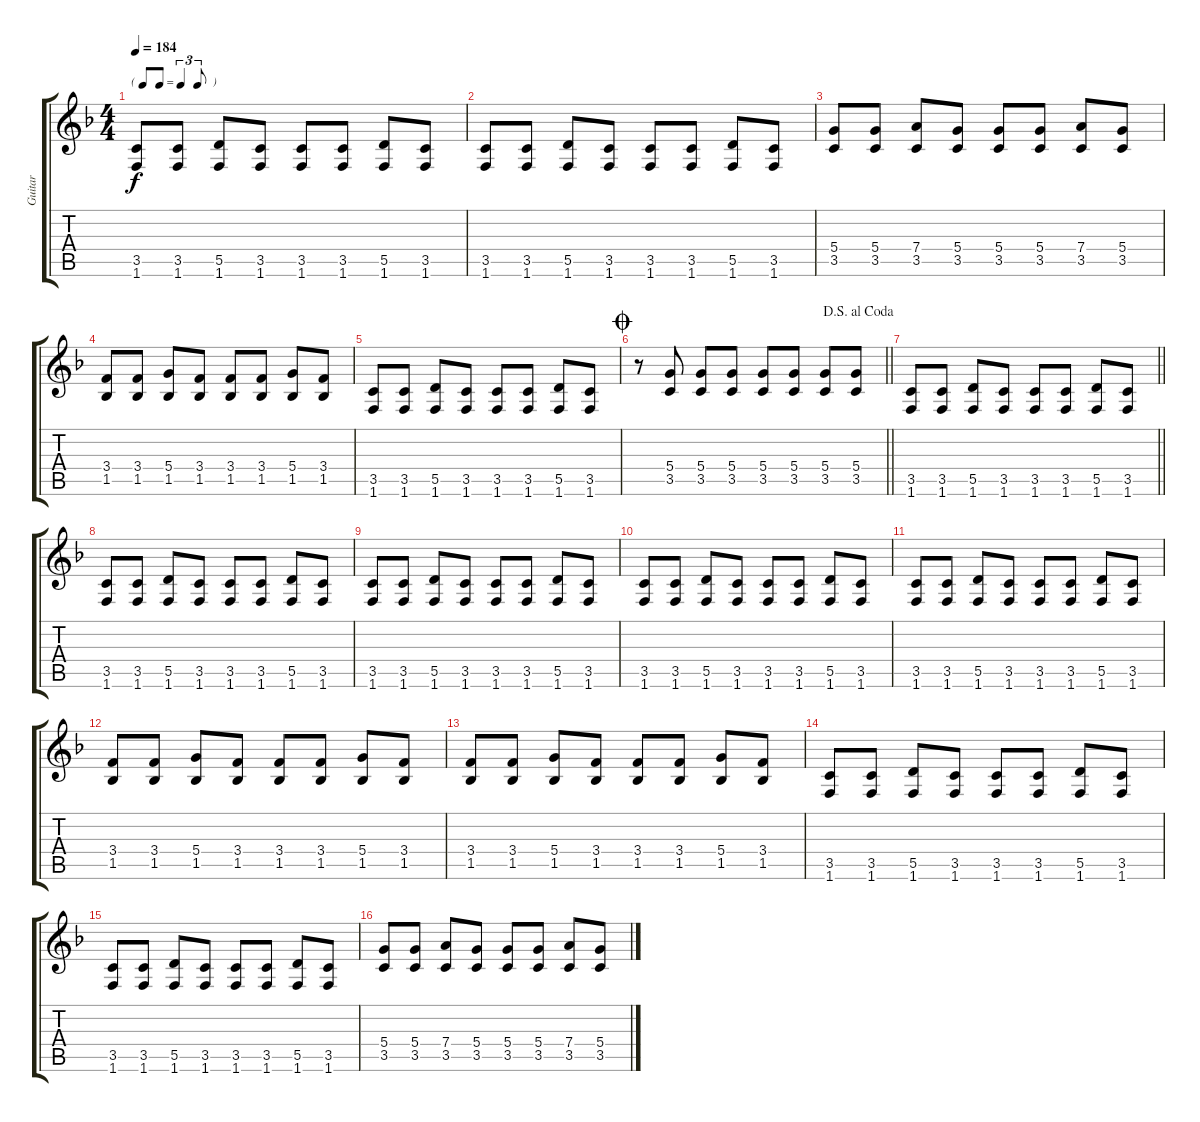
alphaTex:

\track ("Guitar " "Guitar ") {instrument overdrivenguitar}
\staff {score tabs}
\tuning (E4 B3 G3 D3 A2 E2) {hide}
\ts (4 4)
\tf triplet8th
\tempo 184
\clef g2
\ks f
(3.5 1.6).8{dy f} (3.5 1.6).8 (5.5 1.6).8 (3.5 1.6).8 (3.5 1.6).8 (3.5 1.6).8 (5.5 1.6).8 (3.5 1.6).8 |
(3.5 1.6).8 (3.5 1.6).8 (5.5 1.6).8 (3.5 1.6).8 (3.5 1.6).8 (3.5 1.6).8 (5.5 1.6).8 (3.5 1.6).8 |
(5.4 3.5).8 (5.4 3.5).8 (7.4 3.5).8 (5.4 3.5).8 (5.4 3.5).8 (5.4 3.5).8 (7.4 3.5).8 (5.4 3.5).8 |
(3.4 1.5).8 (3.4 1.5).8 (5.4 1.5).8 (3.4 1.5).8 (3.4 1.5).8 (3.4 1.5).8 (5.4 1.5).8 (3.4 1.5).8 |
(3.5 1.6).8 (3.5 1.6).8 (5.5 1.6).8 (3.5 1.6).8 (3.5 1.6).8 (3.5 1.6).8 (5.5 1.6).8 (3.5 1.6).8 |
\jump coda
\jump dalsegnoalcoda
\barLineRight lightlight
r.8 (5.4 3.5).8 (5.4 3.5).8 (5.4 3.5).8 (5.4 3.5).8 (5.4 3.5).8 (5.4 3.5).8 (5.4 3.5).8 |
\barLineRight lightlight
(3.5 1.6).8 (3.5 1.6).8 (5.5 1.6).8 (3.5 1.6).8 (3.5 1.6).8 (3.5 1.6).8 (5.5 1.6).8 (3.5 1.6).8 |
(3.5 1.6).8 (3.5 1.6).8 (5.5 1.6).8 (3.5 1.6).8 (3.5 1.6).8 (3.5 1.6).8 (5.5 1.6).8 (3.5 1.6).8 |
(3.5 1.6).8 (3.5 1.6).8 (5.5 1.6).8 (3.5 1.6).8 (3.5 1.6).8 (3.5 1.6).8 (5.5 1.6).8 (3.5 1.6).8 |
(3.5 1.6).8 (3.5 1.6).8 (5.5 1.6).8 (3.5 1.6).8 (3.5 1.6).8 (3.5 1.6).8 (5.5 1.6).8 (3.5 1.6).8 |
(3.5 1.6).8 (3.5 1.6).8 (5.5 1.6).8 (3.5 1.6).8 (3.5 1.6).8 (3.5 1.6).8 (5.5 1.6).8 (3.5 1.6).8 |
(3.4 1.5).8 (3.4 1.5).8 (5.4 1.5).8 (3.4 1.5).8 (3.4 1.5).8 (3.4 1.5).8 (5.4 1.5).8 (3.4 1.5).8 |
(3.4 1.5).8 (3.4 1.5).8 (5.4 1.5).8 (3.4 1.5).8 (3.4 1.5).8 (3.4 1.5).8 (5.4 1.5).8 (3.4 1.5).8 |
(3.5 1.6).8 (3.5 1.6).8 (5.5 1.6).8 (3.5 1.6).8 (3.5 1.6).8 (3.5 1.6).8 (5.5 1.6).8 (3.5 1.6).8 |
(3.5 1.6).8 (3.5 1.6).8 (5.5 1.6).8 (3.5 1.6).8 (3.5 1.6).8 (3.5 1.6).8 (5.5 1.6).8 (3.5 1.6).8 |
(5.4 3.5).8 (5.4 3.5).8 (7.4 3.5).8 (5.4 3.5).8 (5.4 3.5).8 (5.4 3.5).8 (7.4 3.5).8 (5.4 3.5).8
